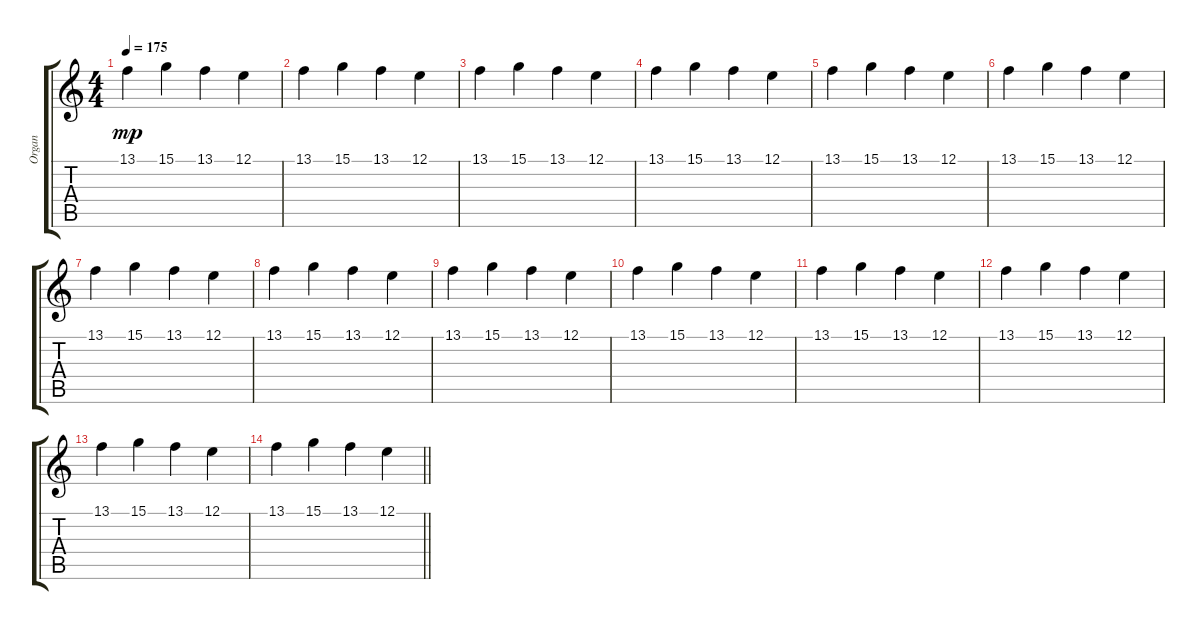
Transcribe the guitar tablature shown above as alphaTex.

\track ("Organ" "Organ") {instrument rockorgan}
\staff {score tabs}
\tuning (E4 B3 G3 D3 A2 E2) {hide}
\ts (4 4)
\tempo 175
\clef g2
\ks c
13.1.4{dy mp} 15.1.4 13.1.4 12.1.4 |
13.1.4 15.1.4 13.1.4 12.1.4 |
13.1.4 15.1.4 13.1.4 12.1.4 |
13.1.4 15.1.4 13.1.4 12.1.4 |
13.1.4 15.1.4 13.1.4 12.1.4 |
13.1.4 15.1.4 13.1.4 12.1.4 |
13.1.4 15.1.4 13.1.4 12.1.4 |
13.1.4 15.1.4 13.1.4 12.1.4 |
13.1.4 15.1.4 13.1.4 12.1.4 |
13.1.4 15.1.4 13.1.4 12.1.4 |
13.1.4 15.1.4 13.1.4 12.1.4 |
13.1.4 15.1.4 13.1.4 12.1.4 |
13.1.4 15.1.4 13.1.4 12.1.4 |
\barLineRight lightlight
13.1.4 15.1.4 13.1.4 12.1.4
